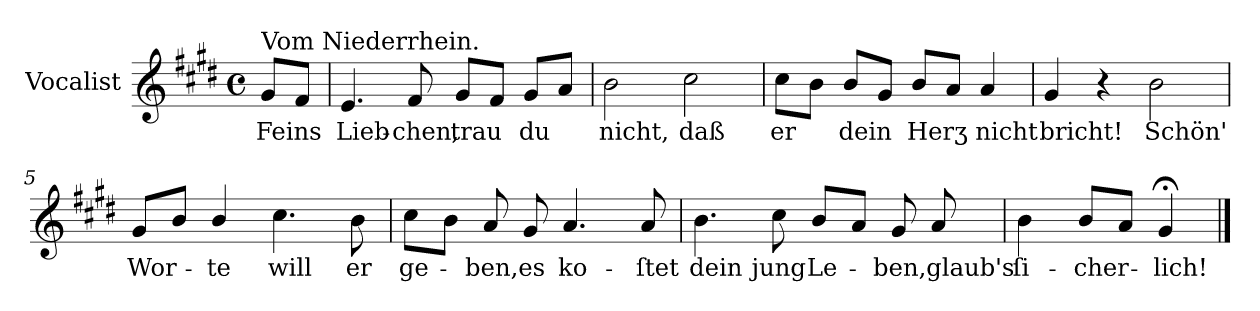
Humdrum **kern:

**kern	**text
*part1	*part1
*staff1	*staff1
*I"Vocalist	*
*k[f#c#g#d#]	*
*E:	*
*M4/4	*
*met(c)	*
=	=
!LO:TX:a:t=Vom Niederrhein.	!
8g#L	Feins
8f#J	.
=1	=1
4.e	Lieb-
8f#	-chen,
8g#L	trau
8f#J	.
8g#L	du
8aJ	.
=2	=2
2b	nicht,
2cc#	daß
=3	=3
8cc#L	er
8bJ	.
8bL	dein
8g#J	.
8bL	Herʒ
8aJ	.
4a	nicht
=4	=4
4g#	bricht!
4r	.
2b	Schön'
=5	=5
8g#L	Wor-
8bJ	.
4b/	-te
4.cc#	will
8b	er
=6	=6
8cc#L	ge-
8bJ	.
8a	-ben,
8g#	es
4.a	ko-
8a	-ſtet
=7	=7
4.b	dein
8cc#	jung
8bL	Le-
8aJ	.
8g#	-ben,
8a	glaub's
=8	=8
4b	ſi-
8bL	-cher-
8aJ	.
4g#;<	-lich!
==	==
*-	*-
